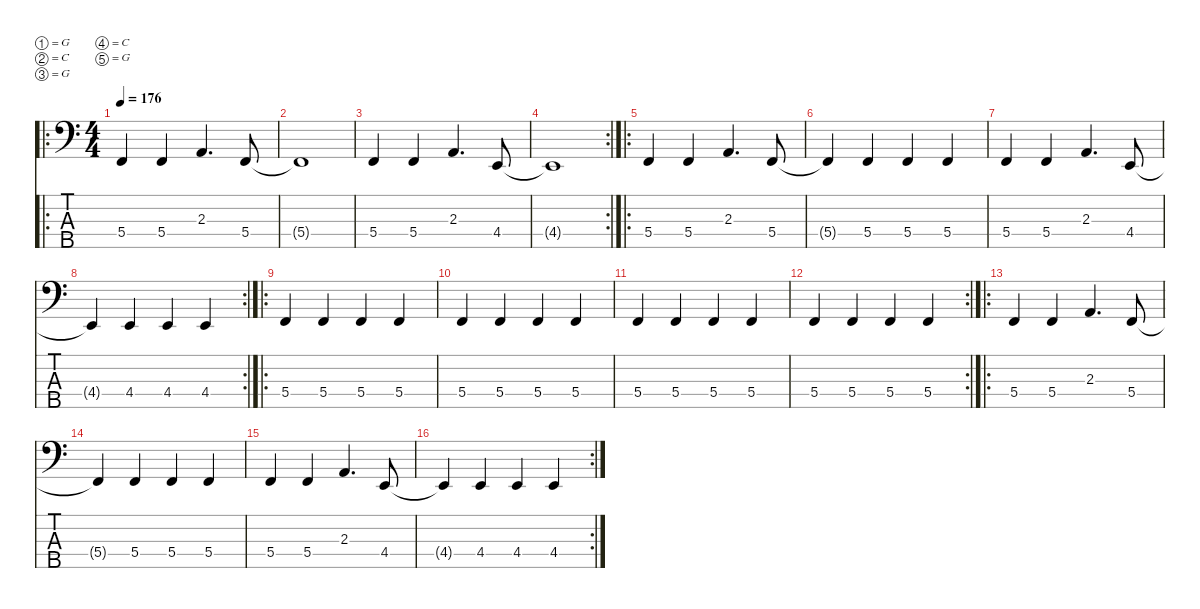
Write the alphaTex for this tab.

\defaultSystemsLayout 4
\hideDynamics
\bracketExtendMode nobrackets
\singleTrackTrackNamePolicy hidden
\multiTrackTrackNamePolicy hidden
\firstSystemTrackNameMode fullname
\firstSystemTrackNameOrientation horizontal
\otherSystemsTrackNameOrientation horizontal
\track ("Bass" "el.bs.") {instrument electricbassfinger}
\staff {score tabs}
\tuning (G2 C2 G1 C1 G0)
\ro
\ts (4 4)
\beaming (8 2 2 2 2)
\tempo 176
\clef f4
\ks c
5.4.4{dy f instrument electricbassfinger beam Up} 5.4.4{beam Up} 2.3.4{d beam Up} 5.4.8{beam Up} |
5.4{t}.1{dy mf beam Up} |
5.4.4{dy f beam Up} 5.4.4{beam Up} 2.3.4{d beam Up} 4.4.8{beam Up} |
\rc 2
4.4{t}.1{dy mf beam Up} |
\ro
5.4.4{dy f beam Up} 5.4.4{beam Up} 2.3.4{d beam Up} 5.4.8{beam Up} |
5.4{t}.4{dy mf beam Up} 5.4.4{dy f beam Up} 5.4.4{beam Up} 5.4.4{beam Up} |
5.4.4{beam Up} 5.4.4{beam Up} 2.3.4{d beam Up} 4.4.8{beam Up} |
\rc 2
4.4{t}.4{dy mf beam Up} 4.4.4{dy f beam Up} 4.4.4{beam Up} 4.4.4{beam Up} |
\ro
5.4.4{beam Up} 5.4.4{beam Up} 5.4.4{beam Up} 5.4.4{beam Up} |
5.4.4{beam Up} 5.4.4{beam Up} 5.4.4{beam Up} 5.4.4{beam Up} |
5.4.4{beam Up} 5.4.4{beam Up} 5.4.4{beam Up} 5.4.4{beam Up} |
\rc 2
5.4.4{beam Up} 5.4.4{beam Up} 5.4.4{beam Up} 5.4.4{beam Up} |
\ro
5.4.4{beam Up} 5.4.4{beam Up} 2.3.4{d beam Up} 5.4.8{beam Up} |
5.4{t}.4{dy mf beam Up} 5.4.4{dy f beam Up} 5.4.4{beam Up} 5.4.4{beam Up} |
5.4.4{beam Up} 5.4.4{beam Up} 2.3.4{d beam Up} 4.4.8{beam Up} |
\rc 2
4.4{t}.4{dy mf beam Up} 4.4.4{dy f beam Up} 4.4.4{beam Up} 4.4.4{beam Up}
